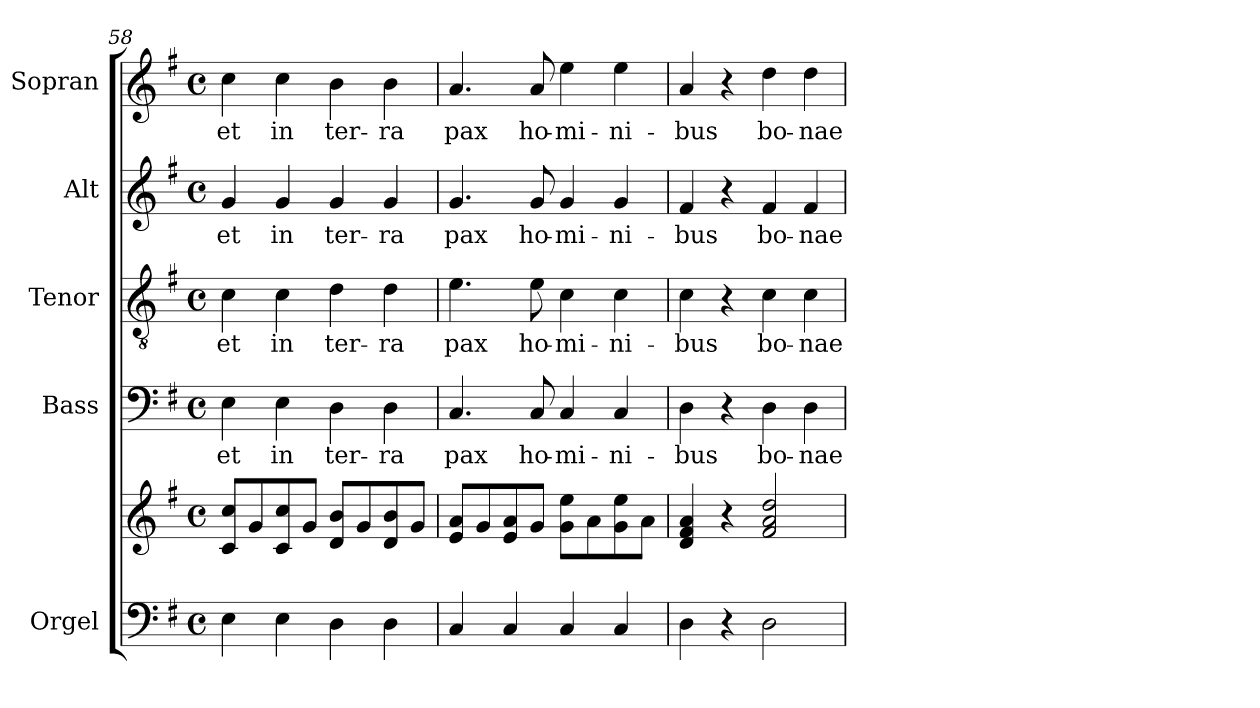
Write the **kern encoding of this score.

**kern	**kern	**kern	**text	**kern	**text	**kern	**text	**kern	**text
*part5	*part5	*part4	*part4	*part3	*part3	*part2	*part2	*part1	*part1
*staff6	*staff5	*staff4	*staff4	*staff3	*staff3	*staff2	*staff2	*staff1	*staff1
*I"Orgel	*	*I"Bass	*	*I"Tenor	*	*I"Alt	*	*I"Sopran	*
*I'Org.	*	*I'B.	*	*I'T.	*	*I'A.	*	*I'S.	*
!!LO:LB:g=z
*clefF4	*clefG2	*clefF4	*	*clefGv2	*	*clefG2	*	*clefG2	*
*k[f#]	*k[f#]	*k[f#]	*	*k[f#]	*	*k[f#]	*	*k[f#]	*
*G:	*G:	*G:	*	*G:	*	*G:	*	*G:	*
*M4/4	*M4/4	*M4/4	*	*M4/4	*	*M4/4	*	*M4/4	*
*met(c)	*met(c)	*met(c)	*	*met(c)	*	*met(c)	*	*met(c)	*
=58	=58	=58	=58	=58	=58	=58	=58	=58	=58
!	!	!	!LO:LY:b	!	!LO:LY:b	!	!LO:LY:b	!	!LO:LY:b
4E\	8c/ 8cc/L	4E\	et	4c\	et	4g/	et	4cc\	et
.	8g/	.	.	.	.	.	.	.	.
!	!	!	!LO:LY:b	!	!LO:LY:b	!	!LO:LY:b	!	!LO:LY:b
4E\	8c/ 8cc/	4E\	in	4c\	in	4g/	in	4cc\	in
.	8g/J	.	.	.	.	.	.	.	.
!	!	!	!LO:LY:b	!	!LO:LY:b	!	!LO:LY:b	!	!LO:LY:b
4D\	8d/ 8b/L	4D\	ter-	4d\	ter-	4g/	ter-	4b\	ter-
.	8g/	.	.	.	.	.	.	.	.
!	!	!	!LO:LY:b	!	!LO:LY:b	!	!LO:LY:b	!	!LO:LY:b
4D\	8d/ 8b/	4D\	-ra	4d\	-ra	4g/	-ra	4b\	-ra
.	8g/J	.	.	.	.	.	.	.	.
=59	=59	=59	=59	=59	=59	=59	=59	=59	=59
!	!	!	!LO:LY:b	!	!LO:LY:b	!	!LO:LY:b	!	!LO:LY:b
4C/	8e/ 8a/L	4.C/	pax	4.e\	pax	4.g/	pax	4.a/	pax
.	8g/	.	.	.	.	.	.	.	.
4C/	8e/ 8a/	.	.	.	.	.	.	.	.
!	!	!	!LO:LY:b	!	!LO:LY:b	!	!LO:LY:b	!	!LO:LY:b
.	8g/J	8C/	ho-	8e\	ho-	8g/	ho-	8a/	ho-
!	!	!	!LO:LY:b	!	!LO:LY:b	!	!LO:LY:b	!	!LO:LY:b
4C/	8g\ 8ee\L	4C/	-mi-	4c\	-mi-	4g/	-mi-	4ee\	-mi-
.	8a\	.	.	.	.	.	.	.	.
!	!	!	!LO:LY:b	!	!LO:LY:b	!	!LO:LY:b	!	!LO:LY:b
4C/	8g\ 8ee\	4C/	-ni-	4c\	-ni-	4g/	-ni-	4ee\	-ni-
.	8a\J	.	.	.	.	.	.	.	.
=60	=60	=60	=60	=60	=60	=60	=60	=60	=60
!	!	!	!LO:LY:b	!	!LO:LY:b	!	!LO:LY:b	!	!LO:LY:b
4D\	4d/ 4f#/ 4a/	4D\	-bus	4c\	-bus	4f#/	-bus	4a/	-bus
4r	4r	4r	.	4r	.	4r	.	4r	.
!	!	!	!LO:LY:b	!	!LO:LY:b	!	!LO:LY:b	!	!LO:LY:b
2D\	2f#/ 2a/ 2dd/	4D\	bo-	4c\	bo-	4f#/	bo-	4dd\	bo-
!	!	!	!LO:LY:b	!	!LO:LY:b	!	!LO:LY:b	!	!LO:LY:b
.	.	4D\	-nae	4c\	-nae	4f#/	-nae	4dd\	-nae
=	=	=	=	=	=	=	=	=	=
*-	*-	*-	*-	*-	*-	*-	*-	*-	*-
